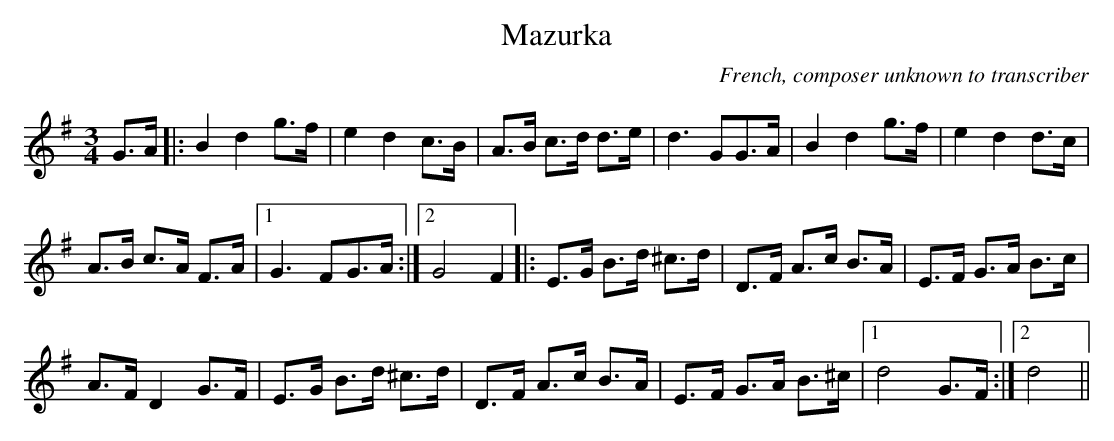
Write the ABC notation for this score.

X:1
T:Mazurka
M:3/4
L:1/8
O:French, composer unknown to transcriber
K:G
G>A |: B2d2g>f | e2d2c>B | A>B c>d d>e | d3 GG>A | B2d2g>f | e2d2d>c |
A>B c>A F>A |1 G3 FG>A :|2 G4F2 |: E>G B>d ^c>d | D>F A>c B>A | E>F G>A B>c |
A>F D2G>F | E>G B>d ^c>d | D>F A>c B>A | E>F G>A B>^c |1 d4G>F :|2 d4 ||
